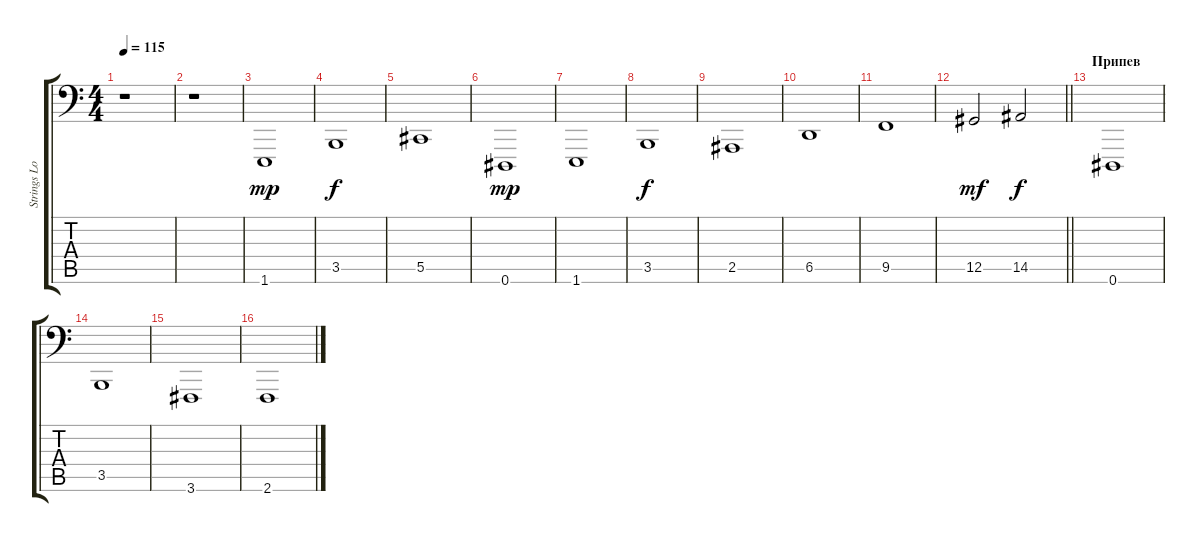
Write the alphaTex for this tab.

\track ("Strings Low" "Strings Lo") {instrument tremolostrings}
\staff {score tabs}
\tuning (Eb3 Bb2 Gb2 Db2 Ab1 Eb1) {hide}
\ts (4 4)
\tempo 115
\clef f4
\ks c
r.1{dy mp} |
r.1 |
1.6.1 |
3.5.1{dy f} |
5.5.1 |
0.6.1{dy mp} |
1.6.1 |
3.5.1{dy f} |
2.5.1 |
6.5.1 |
9.5.1 |
\barLineRight lightlight
12.5.2{dy mf} 14.5.2{dy f} |
\section ("" "Припев")
0.6.1 |
3.5.1 |
3.6.1 |
2.6.1
